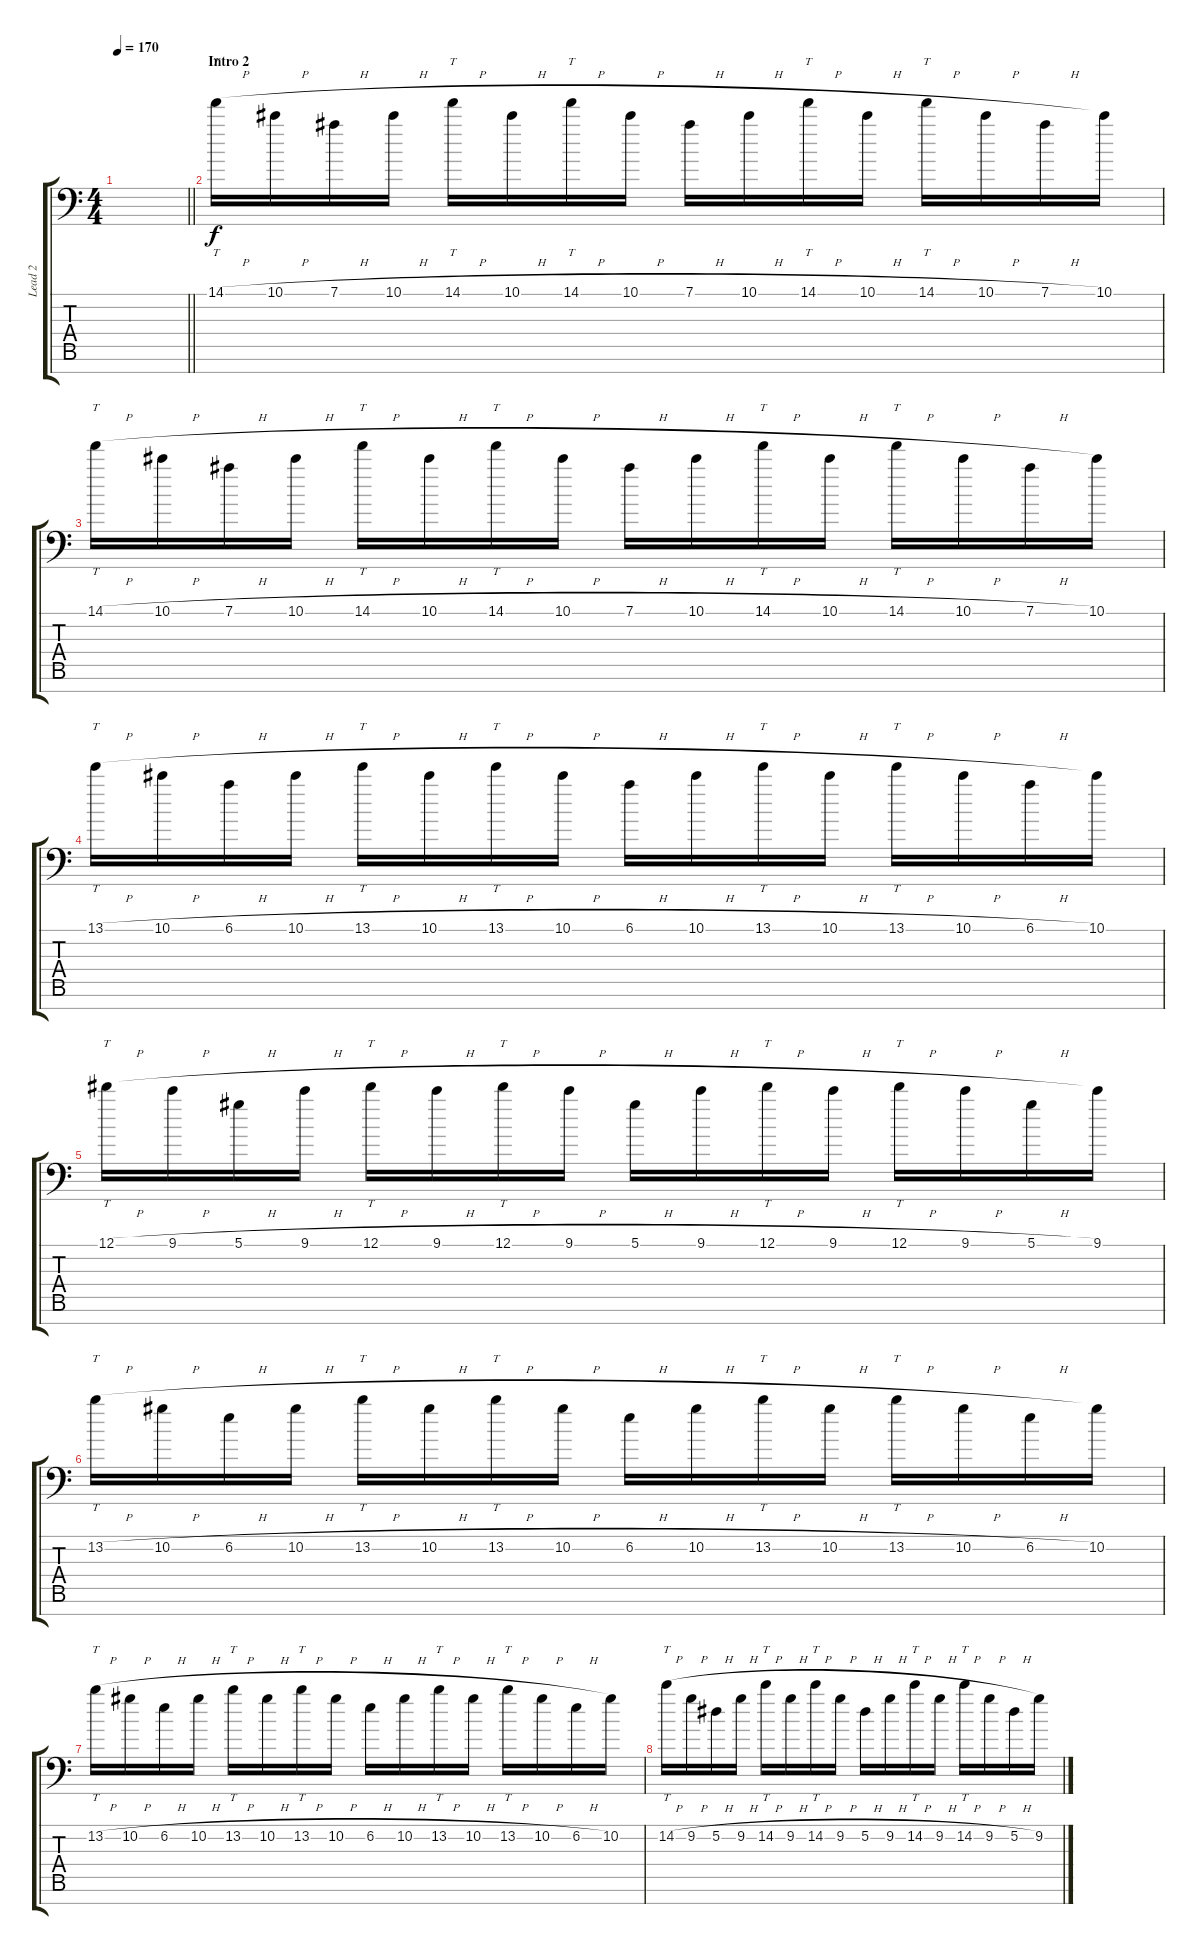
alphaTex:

\track ("Lead 2" "Lead 2") {instrument distortionguitar}
\staff {score tabs}
\tuning (Eb4 Bb3 Gb3 Db3 Ab2 Eb2 C-1) {hide}
\ts (4 4)
\tempo 170
\clef f4
\barLineRight lightlight
\ks c
|
\section ("" "Intro 2")
14.1{h}.16{tt} 10.1{h}.16 7.1{h}.16 10.1{h}.16 14.1{h}.16{tt} 10.1{h}.16 14.1{h}.16{tt} 10.1{h}.16 7.1{h}.16 10.1{h}.16 14.1{h}.16{tt} 10.1{h}.16 14.1{h}.16{tt} 10.1{h}.16 7.1{h}.16 10.1.16 |
14.1{h}.16{tt} 10.1{h}.16 7.1{h}.16 10.1{h}.16 14.1{h}.16{tt} 10.1{h}.16 14.1{h}.16{tt} 10.1{h}.16 7.1{h}.16 10.1{h}.16 14.1{h}.16{tt} 10.1{h}.16 14.1{h}.16{tt} 10.1{h}.16 7.1{h}.16 10.1.16 |
13.1{h}.16{tt} 10.1{h}.16 6.1{h}.16 10.1{h}.16 13.1{h}.16{tt} 10.1{h}.16 13.1{h}.16{tt} 10.1{h}.16 6.1{h}.16 10.1{h}.16 13.1{h}.16{tt} 10.1{h}.16 13.1{h}.16{tt} 10.1{h}.16 6.1{h}.16 10.1.16 |
12.1{h}.16{tt} 9.1{h}.16 5.1{h}.16 9.1{h}.16 12.1{h}.16{tt} 9.1{h}.16 12.1{h}.16{tt} 9.1{h}.16 5.1{h}.16 9.1{h}.16 12.1{h}.16{tt} 9.1{h}.16 12.1{h}.16{tt} 9.1{h}.16 5.1{h}.16 9.1.16 |
13.2{h}.16{tt} 10.2{h}.16 6.2{h}.16 10.2{h}.16 13.2{h}.16{tt} 10.2{h}.16 13.2{h}.16{tt} 10.2{h}.16 6.2{h}.16 10.2{h}.16 13.2{h}.16{tt} 10.2{h}.16 13.2{h}.16{tt} 10.2{h}.16 6.2{h}.16 10.2.16 |
13.2{h}.16{tt} 10.2{h}.16 6.2{h}.16 10.2{h}.16 13.2{h}.16{tt} 10.2{h}.16 13.2{h}.16{tt} 10.2{h}.16 6.2{h}.16 10.2{h}.16 13.2{h}.16{tt} 10.2{h}.16 13.2{h}.16{tt} 10.2{h}.16 6.2{h}.16 10.2.16 |
14.2{h}.16{tt} 9.2{h}.16 5.2{h}.16 9.2{h}.16 14.2{h}.16{tt} 9.2{h}.16 14.2{h}.16{tt} 9.2{h}.16 5.2{h}.16 9.2{h}.16 14.2{h}.16{tt} 9.2{h}.16 14.2{h}.16{tt} 9.2{h}.16 5.2{h}.16 9.2.16
